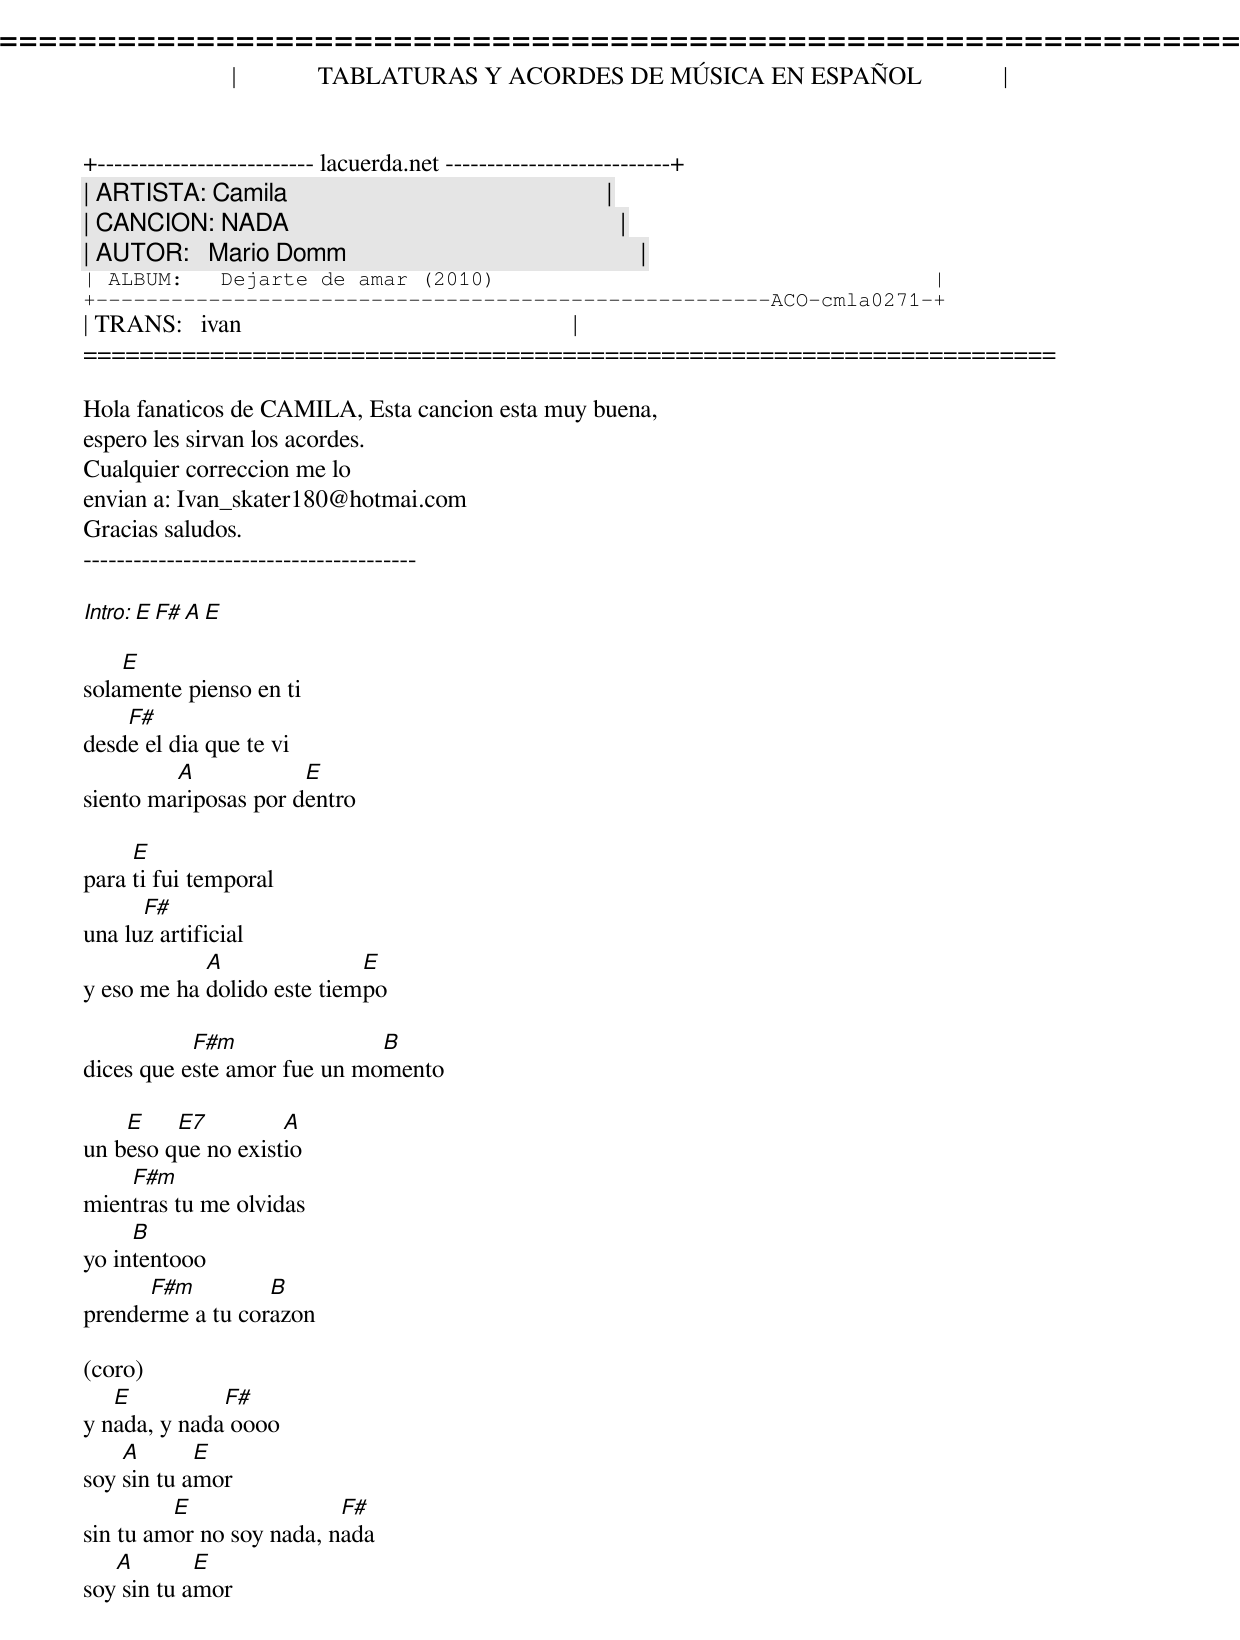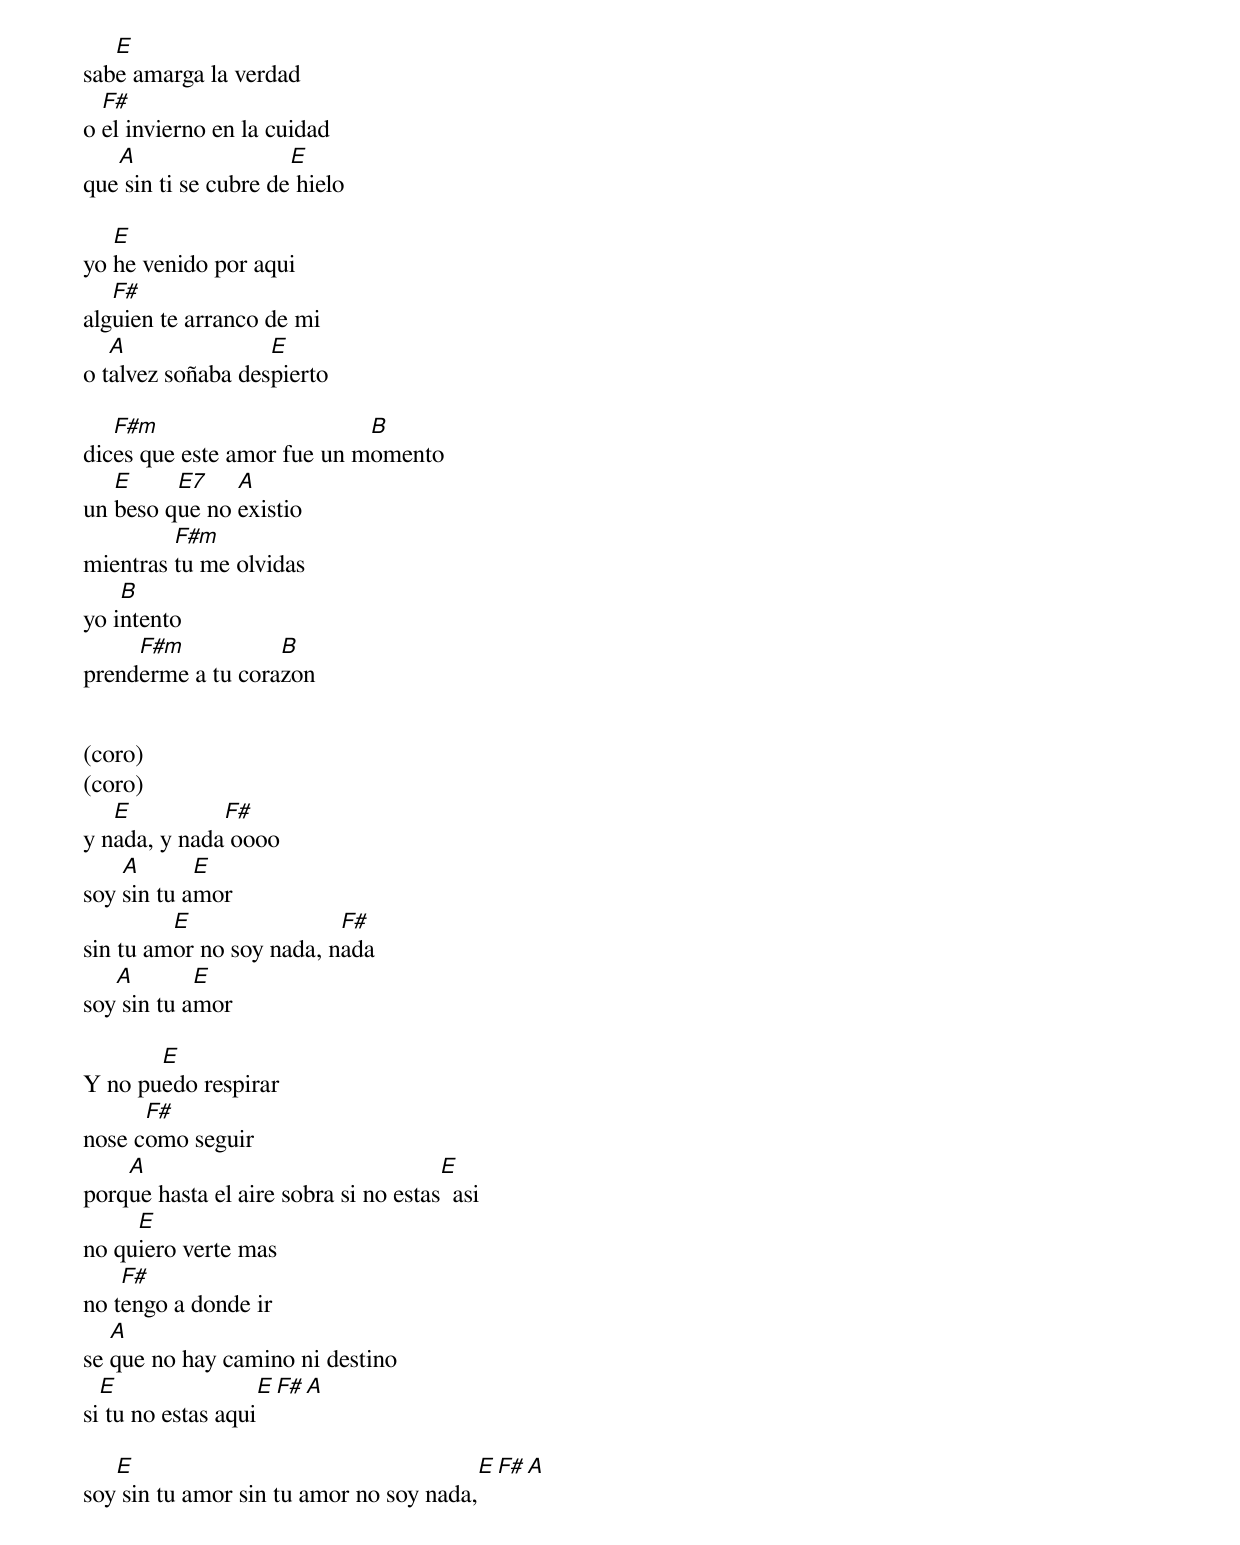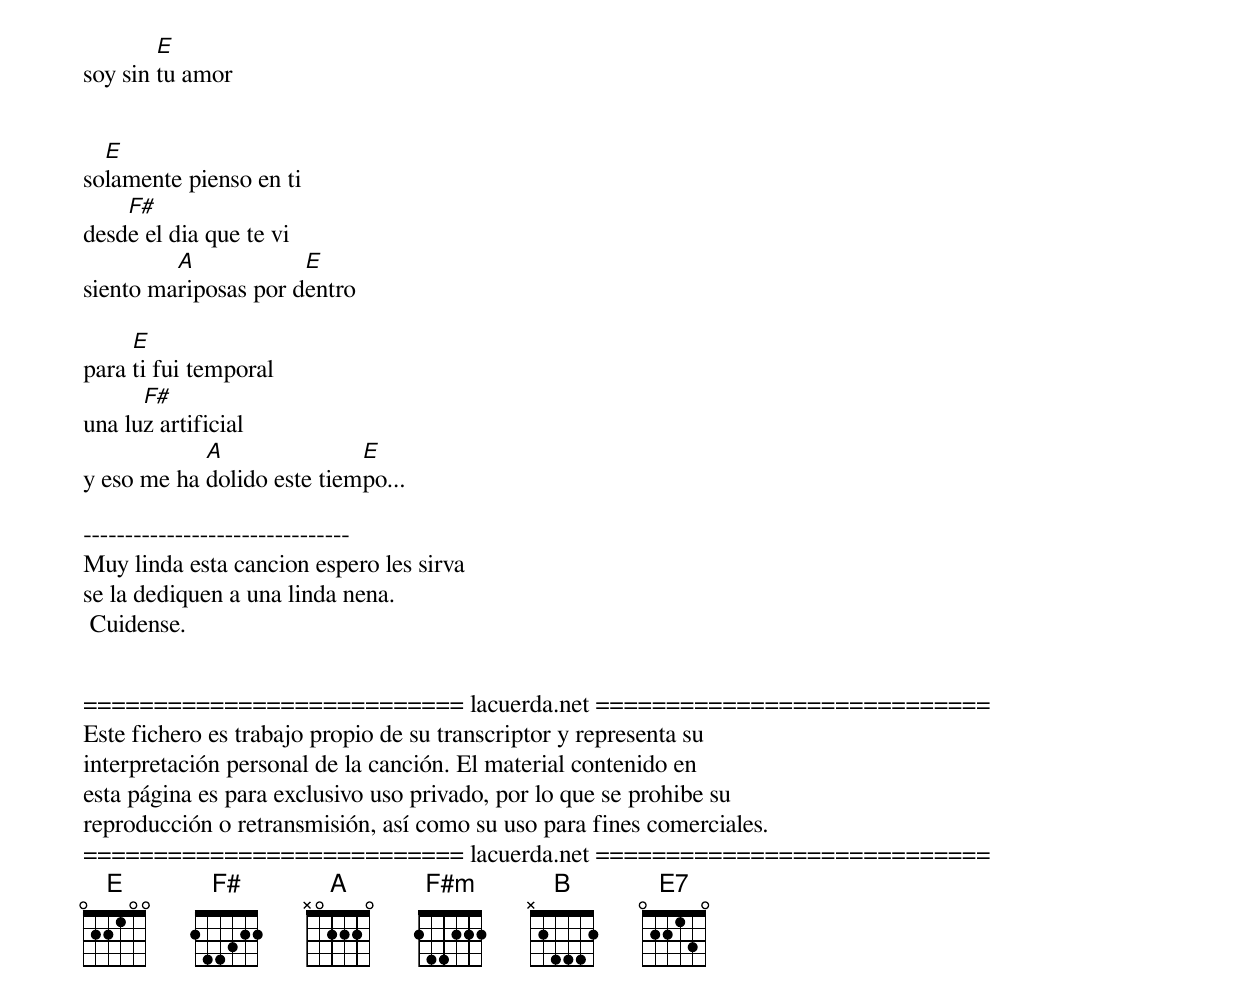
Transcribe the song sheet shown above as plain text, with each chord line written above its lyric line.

=====================================================================
|             TABLATURAS Y ACORDES DE MÚSICA EN ESPAÑOL             |
+-------------------------- lacuerda.net ---------------------------+
| ARTISTA: Camila                                                   |
| CANCION: NADA                                                     |
| AUTOR:   Mario Domm                                               |
| ALBUM:   Dejarte de amar (2010)                                   |
+------------------------------------------------------ACO-cmla0271-+
| TRANS:   ivan                                                     |
=====================================================================

Hola fanaticos de CAMILA, Esta cancion esta muy buena,
espero les sirvan los acordes.
Cualquier correccion me lo
envian a: Ivan_skater180@hotmai.com
Gracias saludos.
----------------------------------------

Intro: E F# A E

    E
solamente pienso en ti
    F#
desde el dia que te vi
         A            E
siento mariposas por dentro

     E
para ti fui temporal
      F#
una luz artificial
            A               E
y eso me ha dolido este tiempo

           F#m               B
dices que este amor fue un momento

    E    E7         A
un beso que no existio
    F#m
mientras tu me olvidas
     B
yo intentooo
      F#m         B
prenderme a tu corazon

(coro)
   E          F#
y nada, y nada oooo
    A       E
soy sin tu amor
         E                F#
sin tu amor no soy nada, nada
   A        E
soy sin tu amor

   E
sabe amarga la verdad
  F#
o el invierno en la cuidad
   A                  E
que sin ti se cubre de hielo

   E
yo he venido por aqui
   F#
alguien te arranco de mi
   A               E
o talvez soñaba despierto

   F#m                      B
dices que este amor fue un momento
   E     E7    A
un beso que no existio
         F#m
mientras tu me olvidas
    B
yo intento
     F#m           B
prenderme a tu corazon


(coro)
(coro)
   E          F#
y nada, y nada oooo
    A       E
soy sin tu amor
         E                F#
sin tu amor no soy nada, nada
   A        E
soy sin tu amor

       E
Y no puedo respirar
      F#
nose como seguir
    A                                 E
porque hasta el aire sobra si no estas  asi
     E
no quiero verte mas
    F#
no tengo a donde ir
   A
se que no hay camino ni destino
  E                  E F# A
si tu no estas aqui

   E                                    E  F#   A
soy sin tu amor sin tu amor no soy nada,
        E
soy sin tu amor


  E
solamente pienso en ti
    F#
desde el dia que te vi
         A            E
siento mariposas por dentro

     E
para ti fui temporal
      F#
una luz artificial
            A               E
y eso me ha dolido este tiempo...

--------------------------------
Muy linda esta cancion espero les sirva
se la dediquen a una linda nena.
 Cuidense.


=========================== lacuerda.net ============================
Este fichero es trabajo propio de su transcriptor y representa su
interpretación personal de la canción. El material contenido en
esta página es para exclusivo uso privado, por lo que se prohibe su
reproducción o retransmisión, así como su uso para fines comerciales.
=========================== lacuerda.net ============================
